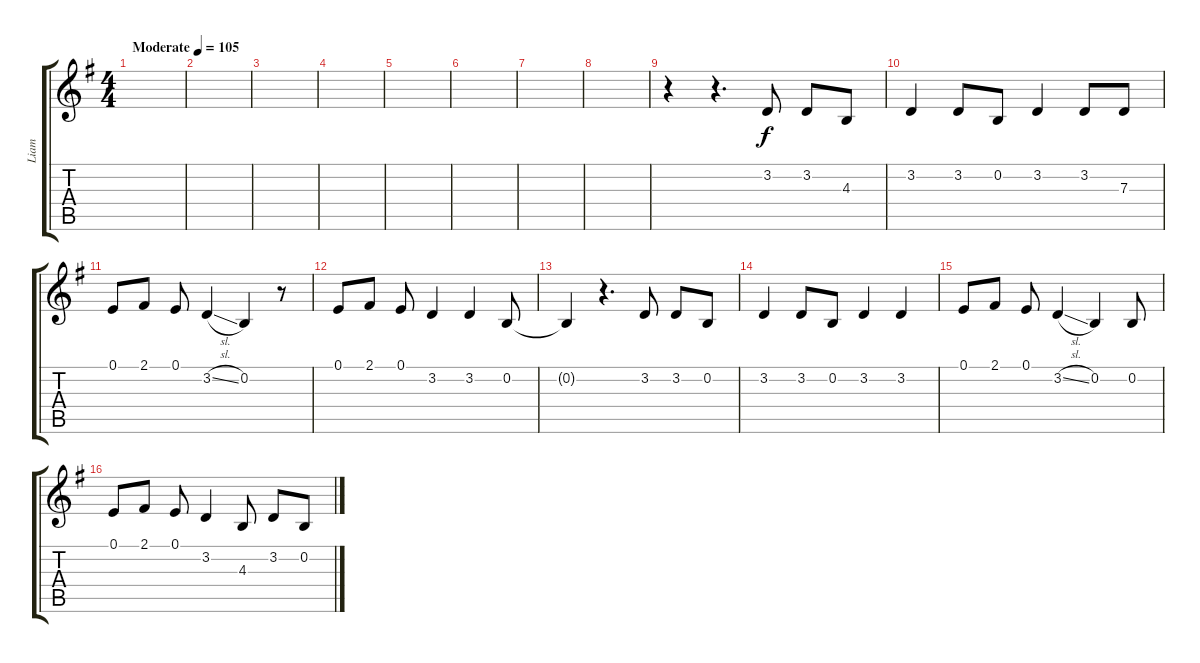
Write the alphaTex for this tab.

\track ("Liam" "Liam") {instrument lead2sawtooth}
\staff {score tabs}
\tuning (E4 B3 G3 D3 A2 E2) {hide}
\ts (4 4)
\tempo (105 "Moderate")
\clef g2
\ks g
|
|
|
|
|
|
|
|
r.4 r.4{d} 3.2.8 3.2.8 4.3.8 |
3.2.4 3.2.8 0.2.8 3.2.4 3.2.8 7.3.8 |
0.1.8 2.1.8 0.1.8 3.2{sl}.4 0.2.4 r.8 |
0.1.8 2.1.8 0.1.8 3.2.4 3.2.4 0.2.8 |
0.2{t}.4 r.4{d} 3.2.8 3.2.8 0.2.8 |
3.2.4 3.2.8 0.2.8 3.2.4 3.2.4 |
0.1.8 2.1.8 0.1.8 3.2{sl}.4 0.2.4 0.2.8 |
0.1.8 2.1.8 0.1.8 3.2.4 4.3.8 3.2.8 0.2.8
